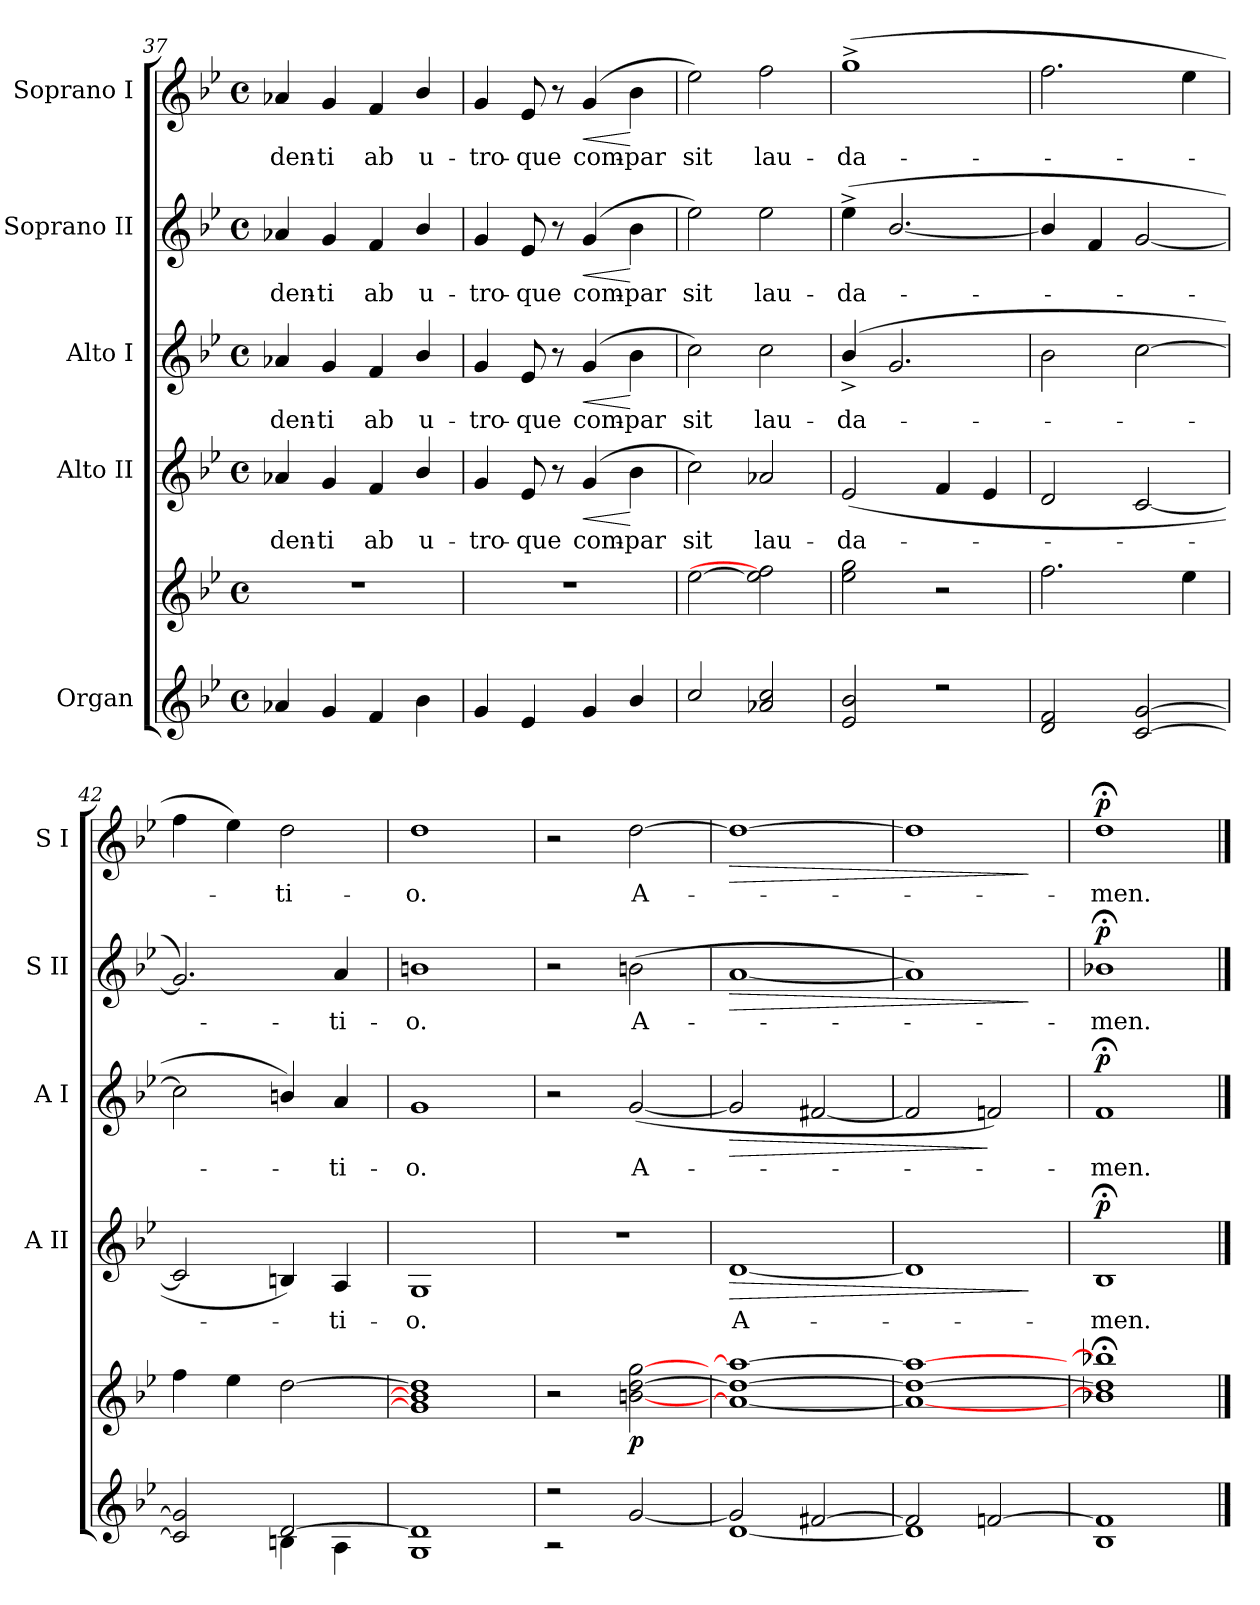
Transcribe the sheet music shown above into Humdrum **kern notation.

**kern	**kern	**dynam	**kern	**text	**dynam	**kern	**text	**dynam	**kern	**text	**dynam	**kern	**text	**dynam
*part5	*part5	*part5	*part4	*part4	*part4	*part3	*part3	*part3	*part2	*part2	*part2	*part1	*part1	*part1
*staff6	*staff5	*staff5/6	*staff4	*staff4	*staff4	*staff3	*staff3	*staff3	*staff2	*staff2	*staff2	*staff1	*staff1	*staff1
*I"Organ	*	*	*I"Alto II	*	*	*I"Alto I	*	*	*I"Soprano II	*	*	*I"Soprano I	*	*
*	*	*	*I'A II	*	*	*I'A I	*	*	*I'S II	*	*	*I'S I	*	*
*clefG2	*clefG2	*	*clefG2	*	*	*clefG2	*	*	*clefG2	*	*	*clefG2	*	*
*k[b-e-]	*k[b-e-]	*	*k[b-e-]	*	*	*k[b-e-]	*	*	*k[b-e-]	*	*	*k[b-e-]	*	*
*B-:	*B-:	*	*B-:	*	*	*B-:	*	*	*B-:	*	*	*B-:	*	*
*M4/4	*M4/4	*	*M4/4	*	*	*M4/4	*	*	*M4/4	*	*	*M4/4	*	*
*met(c)	*met(c)	*	*met(c)	*	*	*met(c)	*	*	*met(c)	*	*	*met(c)	*	*
=37	=37	=37	=37	=37	=37	=37	=37	=37	=37	=37	=37	=37	=37	=37
!	!	!	!	!LO:LY:b	!	!	!LO:LY:b	!	!	!LO:LY:b	!	!	!LO:LY:b	!
4a-X/	1r	.	4a-X	-den-	.	4a-X	-den-	.	4a-X	-den-	.	4a-X	-den-	.
!	!	!	!	!LO:LY:b	!	!	!LO:LY:b	!	!	!LO:LY:b	!	!	!LO:LY:b	!
4g/	.	.	4g	-ti	.	4g	-ti	.	4g	-ti	.	4g	-ti	.
!	!	!	!	!LO:LY:b	!	!	!LO:LY:b	!	!	!LO:LY:b	!	!	!LO:LY:b	!
4f/	.	.	4f	ab	.	4f	ab	.	4f	ab	.	4f	ab	.
!	!	!	!	!LO:LY:b	!	!	!LO:LY:b	!	!	!LO:LY:b	!	!	!LO:LY:b	!
4b-\	.	.	4b-/	u-	.	4b-/	u-	.	4b-/	u-	.	4b-/	u-	.
!!LO:LB:g=z
=38	=38	=38	=38	=38	=38	=38	=38	=38	=38	=38	=38	=38	=38	=38
*^	*	*	*	*	*	*	*	*	*	*	*	*	*	*
!	!	!	!	!	!LO:LY:b	!	!	!LO:LY:b	!	!	!LO:LY:b	!	!	!LO:LY:b	!
4g	1ryy	1r	.	4g	-tro-	.	4g	-tro-	.	4g	-tro-	.	4g	-tro-	.
!	!	!	!	!	!LO:LY:b	!	!	!LO:LY:b	!	!	!LO:LY:b	!	!	!LO:LY:b	!
4e-	.	.	.	8e-	-que	.	8e-	-que	.	8e-	-que	.	8e-	-que	.
.	.	.	.	8r	.	.	8r	.	.	8r	.	.	8r	.	.
!	!	!	!	!	!LO:LY:b	!LO:HP:b	!	!LO:LY:b	!LO:HP:b	!	!LO:LY:b	!LO:HP:b	!	!LO:LY:b	!LO:HP:b
4g	.	.	.	(>4g	com-	<	(>4g	com-	<	(>4g	com-	<	(>4g	com-	<
!	!	!	!	!	!LO:LY:b	!	!	!LO:LY:b	!	!	!LO:LY:b	!	!	!LO:LY:b	!
4b-	.	.	.	4b-	-par	[	4b-	-par	[	4b-	-par	[	4b-	-par	[
=39	=39	=39	=39	=39	=39	=39	=39	=39	=39	=39	=39	=39	=39	=39	=39
!	!	!	!	!	!LO:LY:b	!	!	!LO:LY:b	!	!	!LO:LY:b	!	!	!LO:LY:b	!
2cc	1ryy	[2ee-	.	2cc)	sit	.	2cc)	sit	.	2ee-)	sit	.	2ee-)	sit	.
!	!	!	!	!	!LO:LY:b	!	!	!LO:LY:b	!	!	!LO:LY:b	!	!	!LO:LY:b	!
2a-X 2cc	.	2ee-] 2ff]	.	2a-X	lau-	.	2cc	lau-	.	2ee-	lau-	.	2ff	lau-	.
=40	=40	=40	=40	=40	=40	=40	=40	=40	=40	=40	=40	=40	=40	=40	=40
!	!	!	!	!	!LO:LY:b	!	!	!LO:LY:b	!	!	!LO:LY:b	!	!	!LO:LY:b	!
2e- 2b-	1ryy	2ee- 2gg	.	(<2e-	-da-	.	(<4b-^/	-da-	.	(<4ee-^	-da-	.	(>1gg^	-da-	.
.	.	.	.	.	.	.	2.g	.	.	[2.b-/	.	.	.	.	.
2r	.	2r	.	4f	.	.	.	.	.	.	.	.	.	.	.
.	.	.	.	4e-	.	.	.	.	.	.	.	.	.	.	.
=41	=41	=41	=41	=41	=41	=41	=41	=41	=41	=41	=41	=41	=41	=41	=41
2d 2f	1ryy	2.ff	.	2d	.	.	2b-	.	.	4b-/]	.	.	2.ff	.	.
.	.	.	.	.	.	.	.	.	.	4f	.	.	.	.	.
[2c [2g	.	.	.	[2c	.	.	[2cc	.	.	[2g	.	.	.	.	.
.	.	4ee-	.	.	.	.	.	.	.	.	.	.	4ee-	.	.
=42	=42	=42	=42	=42	=42	=42	=42	=42	=42	=42	=42	=42	=42	=42	=42
2c] 2g]	2ryy	4ff	.	2c]	.	.	2cc]	.	.	2.g])	.	.	4ff	.	.
.	.	4ee-	.	.	.	.	.	.	.	.	.	.	4ee-)	.	.
!	!	!	!	!	!	!	!	!	!	!	!	!	!	!LO:LY:b	!
[2d	4Bn\	[2dd	.	4Bn)	.	.	4bn/)	.	.	.	.	.	2dd	ti-	.
!	!	!	!	!	!LO:LY:b	!	!	!LO:LY:b	!	!	!LO:LY:b	!	!	!	!
.	4A\	.	.	4A	ti-	.	4a	ti-	.	4a	ti-	.	.	.	.
=43	=43	=43	=43	=43	=43	=43	=43	=43	=43	=43	=43	=43	=43	=43	=43
!	!	!	!	!	!LO:LY:b	!	!	!LO:LY:b	!	!	!LO:LY:b	!	!	!LO:LY:b	!
1d]	1G\	1g] 1b] 1dd]	.	1G	-o.	.	1g	-o.	.	1bn	-o.	.	1dd	-o.	.
=44	=44	=44	=44	=44	=44	=44	=44	=44	=44	=44	=44	=44	=44	=44	=44
2r	2r	2r	.	1r	.	.	2r	.	.	2r	.	.	2r	.	.
!	!	!	!LO:DY:b	!	!	!	!	!LO:LY:b	!	!	!LO:LY:b	!	!	!LO:LY:b	!
[2g	2ryy	[2bn [2dd [2gg	p	.	.	.	(<[2g	A-	.	(>2bn	A-	.	[2dd	A-	.
=45	=45	=45	=45	=45	=45	=45	=45	=45	=45	=45	=45	=45	=45	=45	=45
!	!	!	!	!	!LO:LY:b	!LO:HP:b	!	!	!LO:HP:b	!	!	!LO:HP:b	!	!	!LO:HP:b
2g]	[1d\	1a_ 1dd_ 1aa_	.	[1d	A-	>	2g]	.	>	[1a	.	>	1dd_	.	>
[2f#X	.	.	.	.	.	.	[2f#X	.	.	.	.	.	.	.	.
=46	=46	=46	=46	=46	=46	=46	=46	=46	=46	=46	=46	=46	=46	=46	=46
2f#]	1d\]	1a_ 1dd_ 1aa_	.	1d]	.	.	2f#]	.	.	1a])	.	.	1dd]	.	.
[2fn	.	.	.	.	.	.	2fn)	.	]	.	.	.	.	.	.
*v	*v	*	*	*	*	*	*	*	*	*	*	*	*	*	*
.	.	.	.	.	]	.	.	.	.	.	]	.	.	]
=47	=47	=47	=47	=47	=47	=47	=47	=47	=47	=47	=47	=47	=47	=47
*^	*	*	*	*	*	*	*	*	*	*	*	*	*	*
!	!	!	!	!	!LO:LY:b	!LO:DY:b	!	!LO:LY:b	!LO:DY:b	!	!LO:LY:b	!LO:DY:b	!	!LO:LY:b	!LO:DY:b
1f]	1B-\	1b-X];< 1dd];< 1bb-X];<	.	1B-;<	men.	p	1f;<;<;<	men.	p	1b-X;<	men.	p	1dd;<	men.	p
*v	*v	*	*	*	*	*	*	*	*	*	*	*	*	*	*
==	==	==	==	==	==	==	==	==	==	==	==	==	==	==
*-	*-	*-	*-	*-	*-	*-	*-	*-	*-	*-	*-	*-	*-	*-
